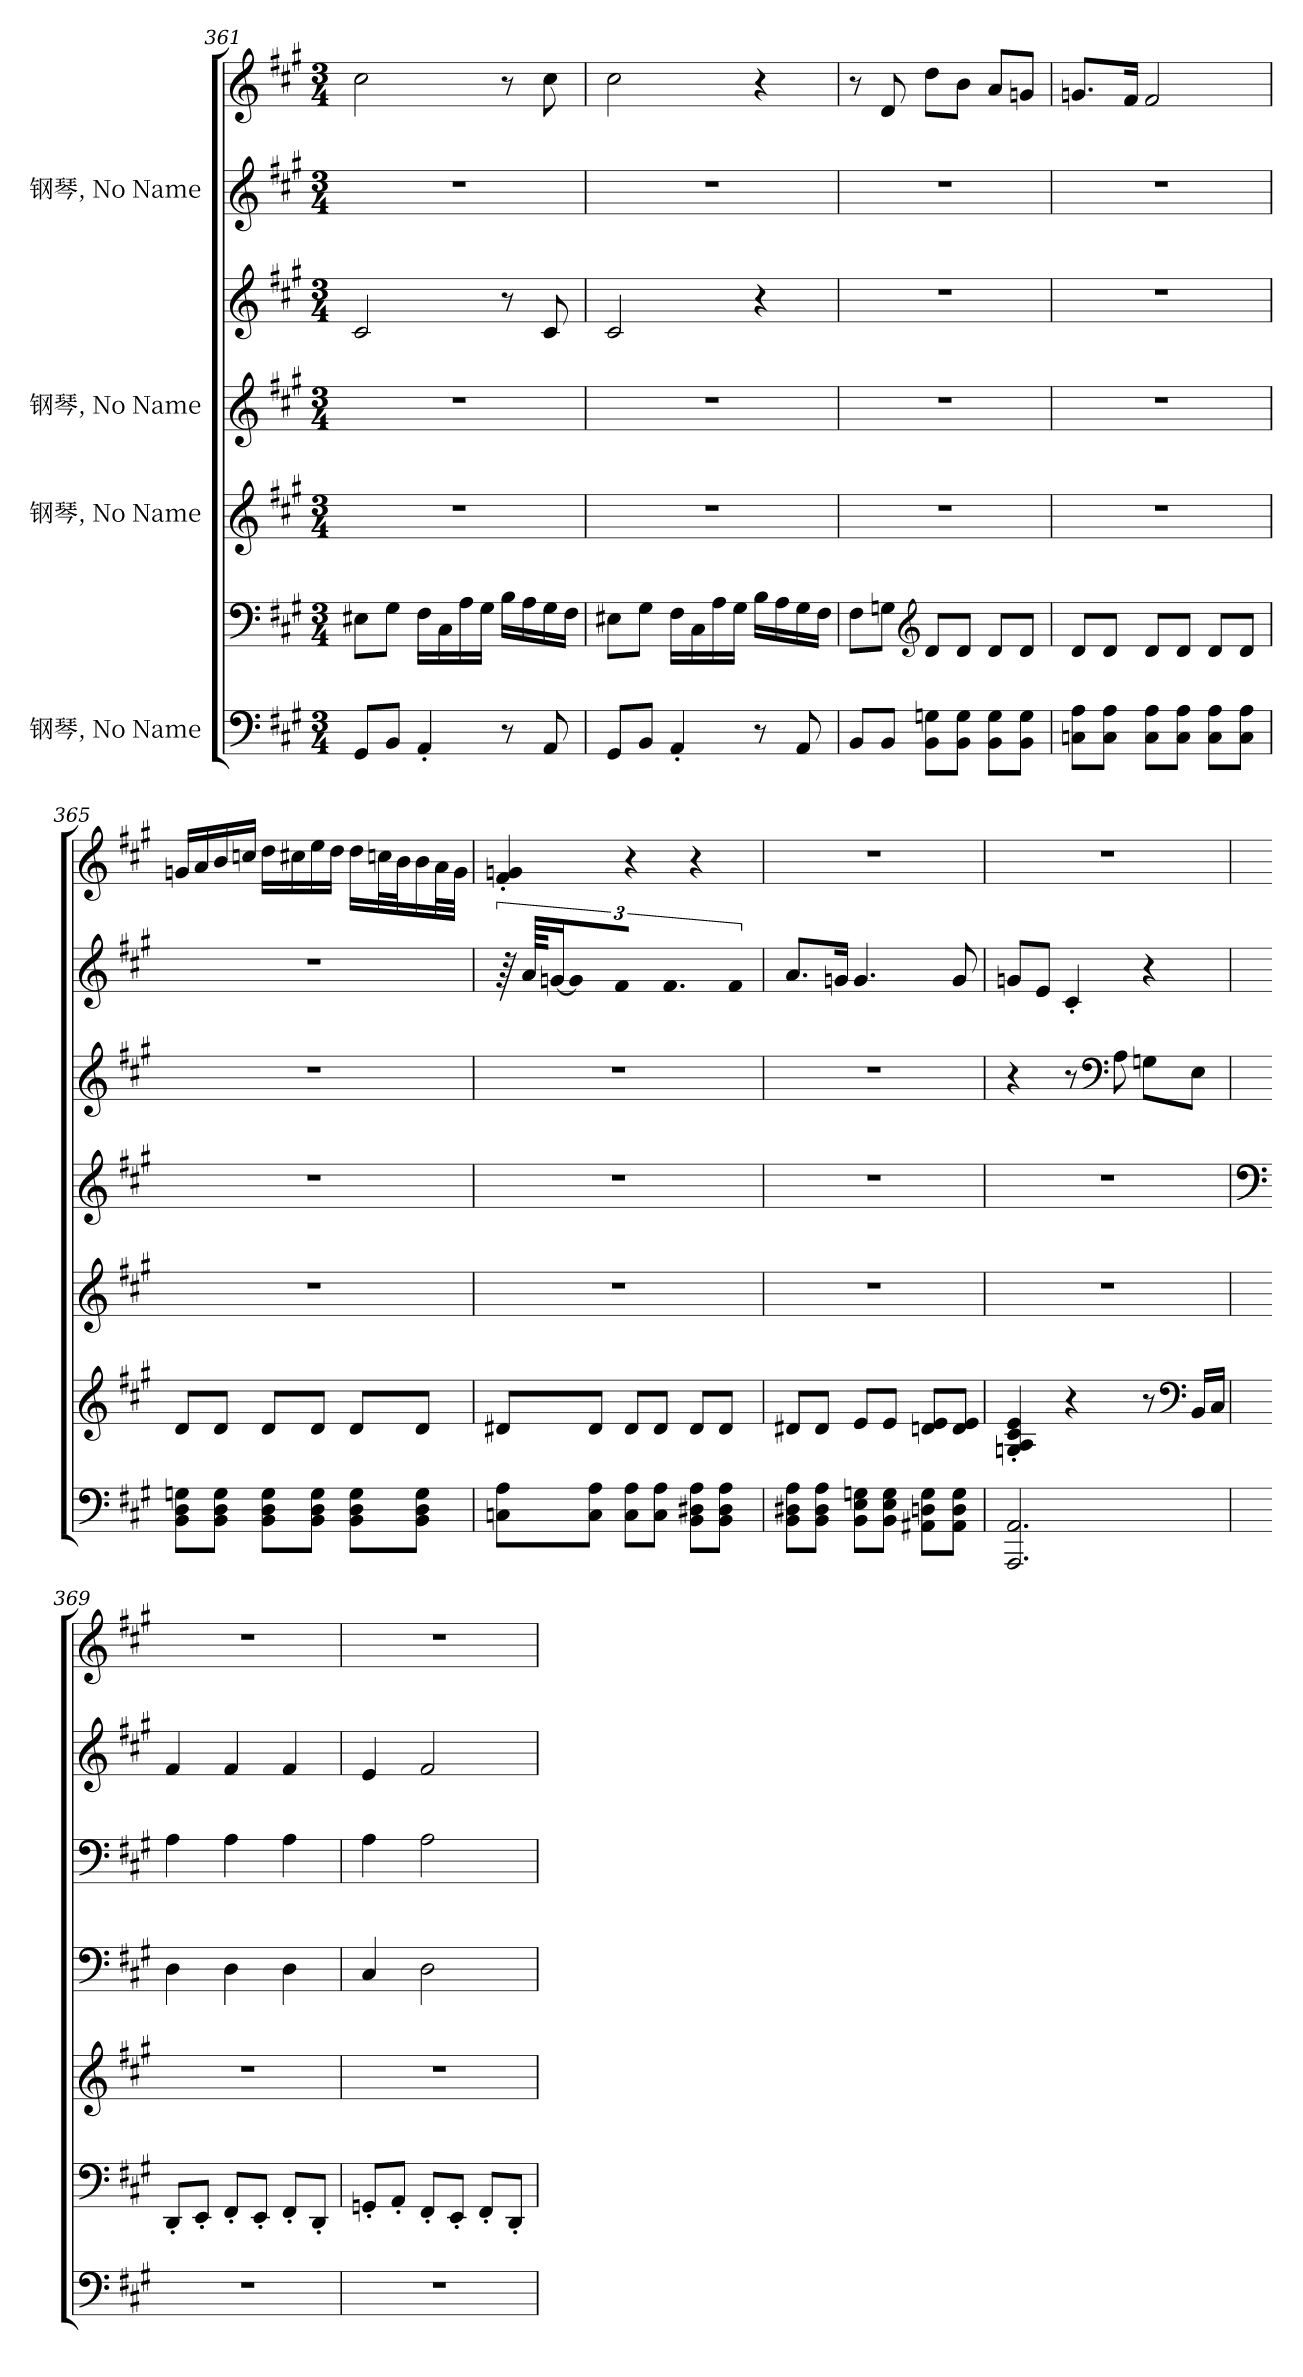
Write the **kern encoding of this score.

**kern	**kern	**kern	**kern	**kern	**kern	**kern
*part4	*part4	*part3	*part2	*part2	*part1	*part1
*staff7	*staff6	*staff5	*staff4	*staff3	*staff2	*staff1
*I"钢琴, No Name	*	*I"钢琴, No Name	*I"钢琴, No Name	*	*I"钢琴, No Name	*
!!LO:PB:g=z
*clefF4	*clefF4	*clefG2	*clefG2	*clefG2	*clefG2	*clefG2
*k[f#c#g#]	*k[f#c#g#]	*k[f#c#g#]	*k[f#c#g#]	*k[f#c#g#]	*k[f#c#g#]	*k[f#c#g#]
*M3/4	*M3/4	*M3/4	*M3/4	*M3/4	*M3/4	*M3/4
=361	=361	=361	=361	=361	=361	=361
8GG#/L	8E#X\L	2.r	2.r	2c#/	2.r	2cc#\
8BB/J	8G#\J	.	.	.	.	.
4AA'/	16F#\LL	.	.	.	.	.
.	16C#\	.	.	.	.	.
.	16A\	.	.	.	.	.
.	16G#\JJ	.	.	.	.	.
8r	16B\LL	.	.	8r	.	8r
.	16A\	.	.	.	.	.
8AA/	16G#\	.	.	8c#/	.	8cc#\
.	16F#\JJ	.	.	.	.	.
=362	=362	=362	=362	=362	=362	=362
8GG#/L	8E#X\L	2.r	2.r	2c#/	2.r	2cc#\
8BB/J	8G#\J	.	.	.	.	.
4AA'/	16F#\LL	.	.	.	.	.
.	16C#\	.	.	.	.	.
.	16A\	.	.	.	.	.
.	16G#\JJ	.	.	.	.	.
8r	16B\LL	.	.	4r	.	4r
.	16A\	.	.	.	.	.
8AA/	16G#\	.	.	.	.	.
.	16F#\JJ	.	.	.	.	.
=363	=363	=363	=363	=363	=363	=363
*	*	*	*	*	*	*MM36
8BB/L	8F#\L	2.r	2.r	2.r	2.r	8r
*	*	*	*	*	*	*MM36
8BB/J	8Gn\J	.	.	.	.	8d/
*	*clefG2	*	*	*	*	*
8BB\ 8Gn\L	8d/L	.	.	.	.	8dd\L
8BB\ 8G\J	8d/J	.	.	.	.	8b\J
8BB\ 8G\L	8d/L	.	.	.	.	8a/L
8BB\ 8G\J	8d/J	.	.	.	.	8gn/J
=364	=364	=364	=364	=364	=364	=364
8Cn\ 8A\L	8d/L	2.r	2.r	2.r	2.r	8.gn/L
8C\ 8A\J	8d/J	.	.	.	.	.
.	.	.	.	.	.	16f#/Jk
8C\ 8A\L	8d/L	.	.	.	.	2f#/
8C\ 8A\J	8d/J	.	.	.	.	.
8C\ 8A\L	8d/L	.	.	.	.	.
8C\ 8A\J	8d/J	.	.	.	.	.
!!LO:PB:g=z
=365	=365	=365	=365	=365	=365	=365
*	*	*	*	*	*	*MM36
8BB\ 8D\ 8Gn\L	8d/L	2.r	2.r	2.r	2.r	16gn/LL
.	.	.	.	.	.	16a/
8BB\ 8D\ 8G\J	8d/J	.	.	.	.	16b/
.	.	.	.	.	.	16ccn/JJ
8BB\ 8D\ 8G\L	8d/L	.	.	.	.	16dd\LL
.	.	.	.	.	.	16cc#X\
8BB\ 8D\ 8G\J	8d/J	.	.	.	.	16ee\
.	.	.	.	.	.	16dd\JJ
8BB\ 8D\ 8G\L	8d/L	.	.	.	.	16dd\LL
.	.	.	.	.	.	32ccn\L
.	.	.	.	.	.	32b\J
8BB\ 8D\ 8G\J	8d/J	.	.	.	.	16b\
*	*	*	*	*	*	*MM34
.	.	.	.	.	.	32a\L
*	*	*	*	*	*	*MM33
.	.	.	.	.	.	32g\JJJ
=366	=366	=366	=366	=366	=366	=366
*	*	*	*	*	*	*MM27
8Cn\ 8A\L	8d#X/L	2.r	2.r	2.r	96r	4f#/' 4gn/'
.	.	.	.	.	96a/KKLL	.
.	.	.	.	.	[24gn/J	.
.	.	.	.	.	8g/]	.
8C\ 8A\J	8d#/J	.	.	.	.	.
.	.	.	.	.	16f#/Jk	.
8C\ 8A\L	8d#/L	.	.	.	4.f#/	4r
8C\ 8A\J	8d#/J	.	.	.	.	.
8BB\ 8D#X\ 8A\L	8d#/L	.	.	.	.	4r
8BB\ 8D#\ 8A\J	8d#/J	.	.	.	8f#/	.
=367	=367	=367	=367	=367	=367	=367
8BB\ 8D#X\ 8A\L	8d#X/L	2.r	2.r	2.r	8.a/L	2.r
8BB\ 8D#\ 8A\J	8d#/J	.	.	.	.	.
.	.	.	.	.	16gn/Jk	.
8BB\ 8E\ 8Gn\L	8e/L	.	.	.	4.g/	.
8BB\ 8E\ 8G\J	8e/J	.	.	.	.	.
8AA#X\ 8Dn\ 8G\L	8dn/ 8e/L	.	.	.	.	.
8AA#\ 8D\ 8G\J	8d/ 8e/J	.	.	.	8g/	.
!!LO:PB:g=z
=368	=368	=368	=368	=368	=368	=368
*	*	*	*	*	*	*MM31
2.AAA/ 2.AA/	4Gn/' 4A/' 4c#/' 4e/'	2.r	2.r	4r	8gn/L	2.r
.	.	.	.	.	8e/J	.
.	4r	.	.	8r	4c#'/	.
*	*	*	*	*clefF4	*	*
.	.	.	.	8A\	.	.
.	8r	.	.	8Gn\L	4r	.
*	*clefF4	*	*	*	*	*
.	16BB/LL	.	.	8E\J	.	.
.	16C#/JJ	.	.	.	.	.
=369	=369	=369	=369	=369	=369	=369
*	*	*	*clefF4	*	*	*
*	*	*	*	*	*	*MM36
2.r	8DD'/L	2.r	4D\	4A\	4f#/	2.r
.	8EE'/J	.	.	.	.	.
.	8FF#'/L	.	4D\	4A\	4f#/	.
.	8EE'/J	.	.	.	.	.
.	8FF#'/L	.	4D\	4A\	4f#/	.
.	8DD'/J	.	.	.	.	.
=370	=370	=370	=370	=370	=370	=370
*	*	*	*	*	*	*MM36
2.r	8GGn'/L	2.r	4C#/	4A\	4e/	2.r
.	8AA'/J	.	.	.	.	.
.	8FF#'/L	.	2D\	2A\	2f#/	.
.	8EE'/J	.	.	.	.	.
.	8FF#'/L	.	.	.	.	.
.	8DD'/J	.	.	.	.	.
=	=	=	=	=	=	=
*-	*-	*-	*-	*-	*-	*-
